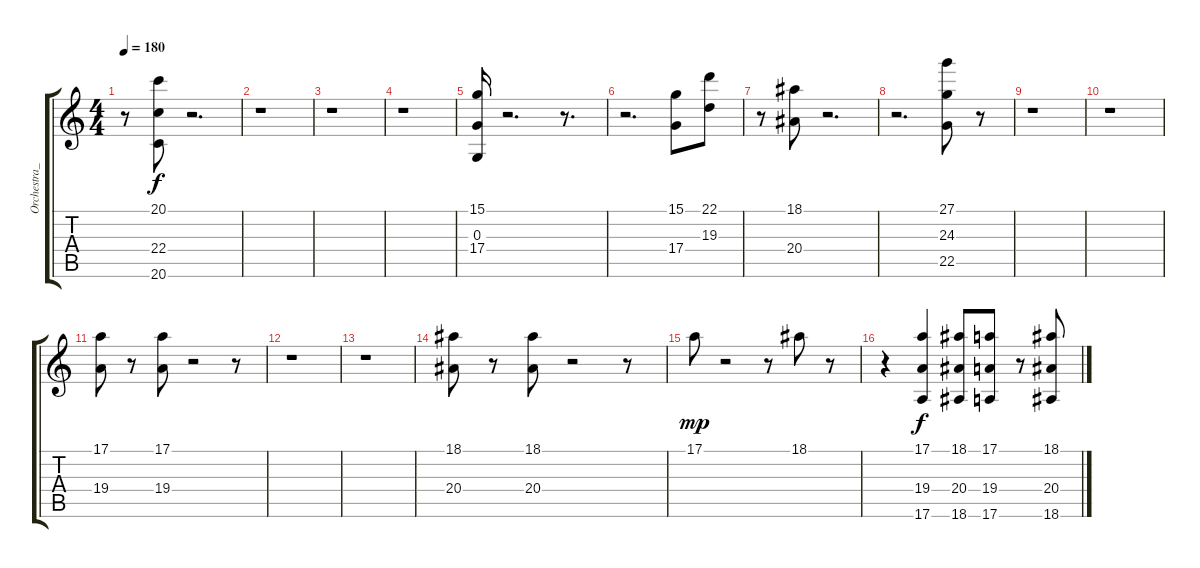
\track ("Orchestra_Pit" "Orchestra_") {instrument orchestrahit}
\staff {score tabs}
\tuning (E4 B3 G3 D3 A2 E2) {hide}
\ts (4 4)
\tempo 180
\clef g2
\ks c
r.8{dy f} (20.1 22.4 20.6).8 r.2{d} |
r.1 |
r.1 |
r.1 |
(15.1 0.3 17.4).16 r.2{d} r.8{d} |
r.2{d} (15.1 17.4).8 (22.1 19.3).8 |
r.8 (18.1 20.4).8 r.2{d} |
r.2{d} (27.1 24.3 22.5).8 r.8 |
r.1 |
r.1 |
(17.1 19.4).8 r.8 (17.1 19.4).8 r.2 r.8 |
r.1 |
r.1 |
(18.1 20.4).8 r.8 (18.1 20.4).8 r.2 r.8 |
17.1.8{dy mp} r.2 r.8 18.1.8 r.8 |
r.4 (17.1 19.4 17.6).4{dy f volume 9} (18.1 20.4 18.6).8 (17.1 19.4 17.6).8 r.8 (18.1 20.4 18.6).8
